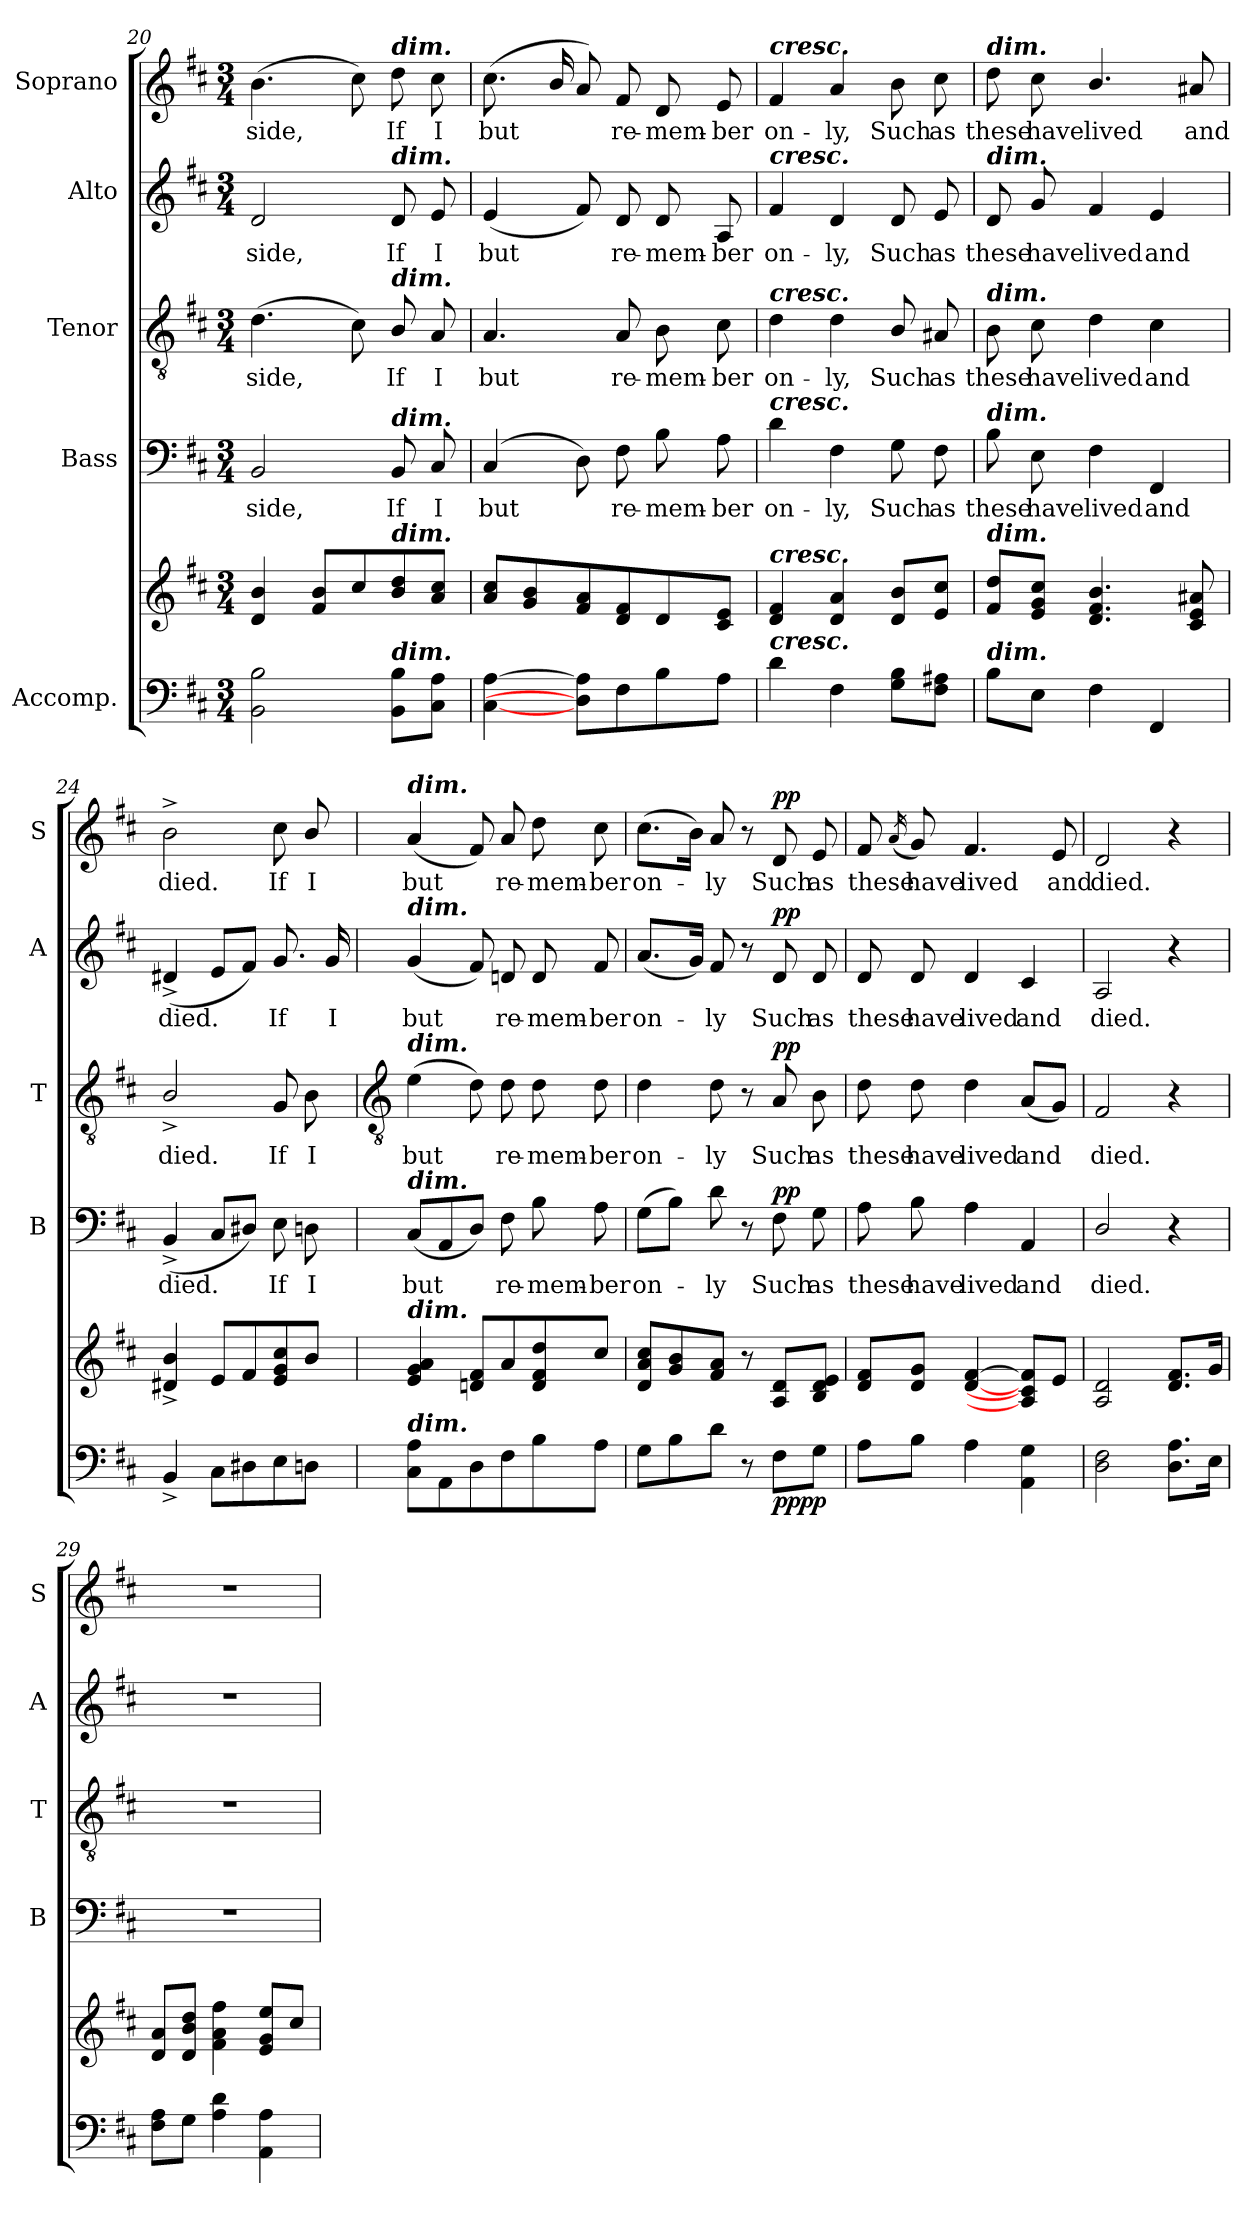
**kern	**kern	**dynam	**kern	**text	**dynam	**kern	**text	**dynam	**kern	**text	**dynam	**kern	**text	**dynam
*part5	*part5	*part5	*part4	*part4	*part4	*part3	*part3	*part3	*part2	*part2	*part2	*part1	*part1	*part1
*staff6	*staff5	*staff5/6	*staff4	*staff4	*staff4	*staff3	*staff3	*staff3	*staff2	*staff2	*staff2	*staff1	*staff1	*staff1
*I"Accomp.	*	*	*I"Bass	*	*	*I"Tenor	*	*	*I"Alto	*	*	*I"Soprano	*	*
*	*	*	*I'B	*	*	*I'T	*	*	*I'A	*	*	*I'S	*	*
!!LO:LB:g=z
*clefF4	*clefG2	*	*clefF4	*	*	*clefGv2	*	*	*clefG2	*	*	*clefG2	*	*
*k[f#c#]	*k[f#c#]	*	*k[f#c#]	*	*	*k[f#c#]	*	*	*k[f#c#]	*	*	*k[f#c#]	*	*
*D:	*D:	*	*D:	*	*	*D:	*	*	*D:	*	*	*D:	*	*
*M3/4	*M3/4	*	*M3/4	*	*	*M3/4	*	*	*M3/4	*	*	*M3/4	*	*
=20	=20	=20	=20	=20	=20	=20	=20	=20	=20	=20	=20	=20	=20	=20
!	!	!	!	!LO:LY:b	!	!	!LO:LY:b	!	!	!LO:LY:b	!	!	!LO:LY:b	!
2BB 2B	4d 4b	.	2BB	-side,	.	(>4.d	-side,	.	2d	-side,	.	(>4.b	-side,	.
.	8f# 8bL	.	.	.	.	.	.	.	.	.	.	.	.	.
.	8cc#	.	.	.	.	8c#)	.	.	.	.	.	8cc#)	.	.
!	!	!	!	!	!	!	!	!	!	!	!	!LO:TX:a:Bi:t=dim.	!	!
!	!	!	!	!	!	!	!	!	!LO:TX:a:Bi:t=dim.	!	!	!	!	!
!	!	!	!	!	!	!LO:TX:a:Bi:t=dim.	!	!	!	!	!	!	!	!
!	!	!	!LO:TX:a:Bi:t=dim.	!	!	!	!	!	!	!	!	!	!	!
!	!LO:TX:a:Bi:t=dim.	!	!	!	!	!	!	!	!	!	!	!	!	!
!LO:TX:a:Bi:t=dim.	!	!	!	!	!	!	!	!	!	!	!	!	!	!
!	!	!	!	!LO:LY:b	!	!	!LO:LY:b	!	!	!LO:LY:b	!	!	!LO:LY:b	!
8BB 8BL	8b 8dd	.	8BB	If	.	8B/	If	.	8d	If	.	8dd	If	.
!	!	!	!	!LO:LY:b	!	!	!LO:LY:b	!	!	!LO:LY:b	!	!	!LO:LY:b	!
8C# 8AJ	8a 8cc#J	.	8C#	I	.	8A	I	.	8e	I	.	8cc#	I	.
=21	=21	=21	=21	=21	=21	=21	=21	=21	=21	=21	=21	=21	=21	=21
!	!	!	!	!LO:LY:b	!	!	!LO:LY:b	!	!	!LO:LY:b	!	!	!LO:LY:b	!
[4C# [4A	8a 8cc#L	.	(<4C#	but	.	4.A	but	.	(<4e	but	.	(>8.cc#L	but	.
.	8g/ 8b/	.	.	.	.	.	.	.	.	.	.	.	.	.
.	.	.	.	.	.	.	.	.	.	.	.	16b/L	.	.
8D] 8A]L	8f# 8a	.	8D)	.	.	.	.	.	8f#)	.	.	8aJ)	.	.
!	!	!	!	!LO:LY:b	!	!	!LO:LY:b	!	!	!LO:LY:b	!	!	!LO:LY:b	!
8F#	8d 8f#	.	8F#	re-	.	8A	re-	.	8d	re-	.	8f#	re-	.
!	!	!	!	!LO:LY:b	!	!	!LO:LY:b	!	!	!LO:LY:b	!	!	!LO:LY:b	!
8B	8d	.	8B	-mem-	.	8B	-mem-	.	8d	-mem-	.	8d	-mem-	.
!	!	!	!	!LO:LY:b	!	!	!LO:LY:b	!	!	!LO:LY:b	!	!	!LO:LY:b	!
8AJ	8c# 8eJ	.	8A	-ber	.	8c#	-ber	.	8A	-ber	.	8e	-ber	.
=22	=22	=22	=22	=22	=22	=22	=22	=22	=22	=22	=22	=22	=22	=22
!	!	!	!	!	!	!	!	!	!	!	!	!LO:TX:a:Bi:t=cresc.	!	!
!	!	!	!	!	!	!	!	!	!LO:TX:a:Bi:t=cresc.	!	!	!	!	!
!	!	!	!	!	!	!LO:TX:a:Bi:t=cresc.	!	!	!	!	!	!	!	!
!	!	!	!LO:TX:a:Bi:t=cresc.	!	!	!	!	!	!	!	!	!	!	!
!	!LO:TX:a:Bi:t=cresc.	!	!	!	!	!	!	!	!	!	!	!	!	!
!LO:TX:a:Bi:t=cresc.	!	!	!	!	!	!	!	!	!	!	!	!	!	!
!	!	!	!	!LO:LY:b	!	!	!LO:LY:b	!	!	!LO:LY:b	!	!	!LO:LY:b	!
4d	4d 4f#	.	4d	on-	.	4d	on-	.	4f#	on-	.	4f#	on-	.
!	!	!	!	!LO:LY:b	!	!	!LO:LY:b	!	!	!LO:LY:b	!	!	!LO:LY:b	!
4F#	4d 4a	.	4F#	-ly,	.	4d	-ly,	.	4d	-ly,	.	4a	-ly,	.
!	!	!	!	!LO:LY:b	!	!	!LO:LY:b	!	!	!LO:LY:b	!	!	!LO:LY:b	!
8G 8BL	8d 8bL	.	8G	Such	.	8B/	Such	.	8d	Such	.	8b	Such	.
!	!	!	!	!LO:LY:b	!	!	!LO:LY:b	!	!	!LO:LY:b	!	!	!LO:LY:b	!
8F# 8A#XJ	8e 8cc#J	.	8F#	as	.	8A#X	as	.	8e	as	.	8cc#	as	.
=23	=23	=23	=23	=23	=23	=23	=23	=23	=23	=23	=23	=23	=23	=23
!	!	!	!	!	!	!	!	!	!	!	!	!LO:TX:a:Bi:t=dim.	!	!
!	!	!	!	!	!	!	!	!	!LO:TX:a:Bi:t=dim.	!	!	!	!	!
!	!	!	!	!	!	!LO:TX:a:Bi:t=dim.	!	!	!	!	!	!	!	!
!	!	!	!LO:TX:a:Bi:t=dim.	!	!	!	!	!	!	!	!	!	!	!
!	!LO:TX:a:Bi:t=dim.	!	!	!	!	!	!	!	!	!	!	!	!	!
!LO:TX:a:Bi:t=dim.	!	!	!	!	!	!	!	!	!	!	!	!	!	!
!	!	!	!	!LO:LY:b	!	!	!LO:LY:b	!	!	!LO:LY:b	!	!	!LO:LY:b	!
8BL	8f# 8ddL	.	8B	these	.	8B	these	.	8d	these	.	8dd	these	.
!	!	!	!	!LO:LY:b	!	!	!LO:LY:b	!	!	!LO:LY:b	!	!	!LO:LY:b	!
8EJ	8e 8g 8cc#J	.	8E	have	.	8c#	have	.	8g	have	.	8cc#	have	.
!	!	!	!	!LO:LY:b	!	!	!LO:LY:b	!	!	!LO:LY:b	!	!	!LO:LY:b	!
4F#	4.d/ 4.f#/ 4.b/	.	4F#	lived	.	4d	lived	.	4f#	lived	.	4.b/	lived	.
!	!	!	!	!LO:LY:b	!	!	!LO:LY:b	!	!	!LO:LY:b	!	!	!	!
4FF#	.	.	4FF#	and	.	4c#	and	.	4e	and	.	.	.	.
!	!	!	!	!	!	!	!	!	!	!	!	!	!LO:LY:b	!
.	8c# 8e 8a#X	.	.	.	.	.	.	.	.	.	.	8a#X	and	.
=24	=24	=24	=24	=24	=24	=24	=24	=24	=24	=24	=24	=24	=24	=24
!	!	!	!	!LO:LY:b	!	!	!LO:LY:b	!	!	!LO:LY:b	!	!	!LO:LY:b	!
4BB^	4d#X^ 4b^	.	(<4BB^	died.	.	2B^/	died.	.	(<4d#X^	died.	.	2b^	died.	.
8C#L	8eL	.	8C#L	.	.	.	.	.	8eL	.	.	.	.	.
8D#X	8f#	.	8D#XJ)	.	.	.	.	.	8f#J)	.	.	.	.	.
!	!	!	!	!LO:LY:b	!	!	!LO:LY:b	!	!	!LO:LY:b	!	!	!LO:LY:b	!
8E	8e 8g 8cc#	.	8E	If	.	8G	If	.	8.g	If	.	8cc#	If	.
!	!	!	!	!LO:LY:b	!	!	!LO:LY:b	!	!	!	!	!	!LO:LY:b	!
8DnJ	8b/J	.	8Dn	I	.	8B	I	.	.	.	.	8b/	I	.
!	!	!	!	!	!	!	!	!	!	!LO:LY:b	!	!	!	!
.	.	.	.	.	.	.	.	.	16g	I	.	.	.	.
!!LO:LB:g=z
=25	=25	=25	=25	=25	=25	=25	=25	=25	=25	=25	=25	=25	=25	=25
*	*	*	*	*	*	*clefGv2	*	*	*	*	*	*	*	*
!	!	!	!	!	!	!	!	!	!	!	!	!LO:TX:a:Bi:t=dim.	!	!
!	!	!	!	!	!	!	!	!	!LO:TX:a:Bi:t=dim.	!	!	!	!	!
!	!	!	!	!	!	!LO:TX:a:Bi:t=dim.	!	!	!	!	!	!	!	!
!	!	!	!LO:TX:a:Bi:t=dim.	!	!	!	!	!	!	!	!	!	!	!
!	!LO:TX:a:Bi:t=dim.	!	!	!	!	!	!	!	!	!	!	!	!	!
!LO:TX:a:Bi:t=dim.	!	!	!	!	!	!	!	!	!	!	!	!	!	!
!	!	!	!	!LO:LY:b	!	!	!LO:LY:b	!	!	!LO:LY:b	!	!	!LO:LY:b	!
8C# 8AL	4e 4g 4a	.	(<8C#L	but	.	(>4e	but	.	(<4g	but	.	(<4a	but	.
8AA	.	.	8AA	.	.	.	.	.	.	.	.	.	.	.
8D	8dn 8f#L	.	8DJ)	.	.	8d)	.	.	8f#)	.	.	8f#)	.	.
!	!	!	!	!LO:LY:b	!	!	!LO:LY:b	!	!	!LO:LY:b	!	!	!LO:LY:b	!
8F#	8a	.	8F#	re-	.	8d	re-	.	8dn	re-	.	8a	re-	.
!	!	!	!	!LO:LY:b	!	!	!LO:LY:b	!	!	!LO:LY:b	!	!	!LO:LY:b	!
8B	8d 8f# 8dd	.	8B	-mem-	.	8d	-mem-	.	8d	-mem-	.	8dd	-mem-	.
!	!	!	!	!LO:LY:b	!	!	!LO:LY:b	!	!	!LO:LY:b	!	!	!LO:LY:b	!
8AJ	8cc#J	.	8A	-ber	.	8d	-ber	.	8f#	-ber	.	8cc#	-ber	.
=26	=26	=26	=26	=26	=26	=26	=26	=26	=26	=26	=26	=26	=26	=26
!	!	!	!	!LO:LY:b	!	!	!LO:LY:b	!	!	!LO:LY:b	!	!	!LO:LY:b	!
8GL	8d 8a 8cc#L	.	(>8GL	on-	.	4d	on-	.	(<8.aL	on-	.	(>8.cc#L	on-	.
8B	8g 8b	.	8BJ)	.	.	.	.	.	.	.	.	.	.	.
.	.	.	.	.	.	.	.	.	16gJ)	.	.	16bJ)	.	.
!	!	!	!	!LO:LY:b	!	!	!LO:LY:b	!	!	!LO:LY:b	!	!	!LO:LY:b	!
8dJ	8f# 8aJ	.	8d	ly	.	8d	-ly	.	8f#	ly	.	8a	ly	.
8r	8r	.	8r	.	.	8r	.	.	8r	.	.	8r	.	.
!	!	!LO:DY:b=2	!	!LO:LY:b	!	!	!LO:LY:b	!	!	!LO:LY:b	!	!	!LO:LY:b	!
!	!	!LO:DY:n=1:b	!	!	!LO:DY:b	!	!	!LO:DY:b	!	!	!LO:DY:b	!	!	!LO:DY:b
8F#L	8A 8dL	pp pp	8F#	Such	pp	8A	Such	pp	8d	Such	pp	8d	Such	pp
!	!	!	!	!LO:LY:b	!	!	!LO:LY:b	!	!	!LO:LY:b	!	!	!LO:LY:b	!
8GJ	8B 8d 8eJ	.	8G	as	.	8B	as	.	8d	as	.	8e	as	.
=27	=27	=27	=27	=27	=27	=27	=27	=27	=27	=27	=27	=27	=27	=27
!	!	!	!	!LO:LY:b	!	!	!LO:LY:b	!	!	!LO:LY:b	!	!	!LO:LY:b	!
8AL	8d 8f#L	.	8A	these	.	8d	these	.	8d	these	.	8f#	these	.
.	.	.	.	.	.	.	.	.	.	.	.	(<16qa	.	.
!	!	!	!	!LO:LY:b	!	!	!LO:LY:b	!	!	!LO:LY:b	!	!	!LO:LY:b	!
8BJ	8d 8gJ	.	8B	have	.	8d	have	.	8d	have	.	8g)	have	.
!	!	!	!	!LO:LY:b	!	!	!LO:LY:b	!	!	!LO:LY:b	!	!	!LO:LY:b	!
4A	[4d [4f#	.	4A	lived	.	4d	lived	.	4d	lived	.	4.f#	lived	.
!	!	!	!	!LO:LY:b	!	!	!LO:LY:b	!	!	!LO:LY:b	!	!	!	!
4AA 4G	8A] 8c#] 8f#]L	.	4AA	and	.	(<8AL	and	.	4c#	and	.	.	.	.
!	!	!	!	!	!	!	!	!	!	!	!	!	!LO:LY:b	!
.	8eJ	.	.	.	.	8GJ)	.	.	.	.	.	8e	and	.
=28	=28	=28	=28	=28	=28	=28	=28	=28	=28	=28	=28	=28	=28	=28
!	!	!	!	!LO:LY:b	!	!	!LO:LY:b	!	!	!LO:LY:b	!	!	!LO:LY:b	!
2D\ 2F#\	2A 2d	.	2D/	died.	.	2F#	died.	.	2A	died.	.	2d	died.	.
!	!	!LO:DY:b=2	!	!	!	!	!	!	!	!	!	!	!	!
!	!	!LO:DY:n=1:b	!	!	!	!	!	!	!	!	!	!	!	!
8.D 8.AL	8.d 8.f#L	mp mp	4r	.	.	4r	.	.	4r	.	.	4r	.	.
16EJ	16gJ	.	.	.	.	.	.	.	.	.	.	.	.	.
=29	=29	=29	=29	=29	=29	=29	=29	=29	=29	=29	=29	=29	=29	=29
!	!	!	!LO:N:vis=1	!	!	!LO:N:vis=1	!	!	!LO:N:vis=1	!	!	!LO:N:vis=1	!	!
8F# 8AL	8d 8aL	.	2.r	.	.	2.r	.	.	2.r	.	.	2.r	.	.
8GJ	8d 8b 8ddJ	.	.	.	.	.	.	.	.	.	.	.	.	.
4A 4d	4f# 4a 4ff#	.	.	.	.	.	.	.	.	.	.	.	.	.
4AA 4A	8e 8g 8eeL	.	.	.	.	.	.	.	.	.	.	.	.	.
.	8cc#J	.	.	.	.	.	.	.	.	.	.	.	.	.
=	=	=	=	=	=	=	=	=	=	=	=	=	=	=
*-	*-	*-	*-	*-	*-	*-	*-	*-	*-	*-	*-	*-	*-	*-
